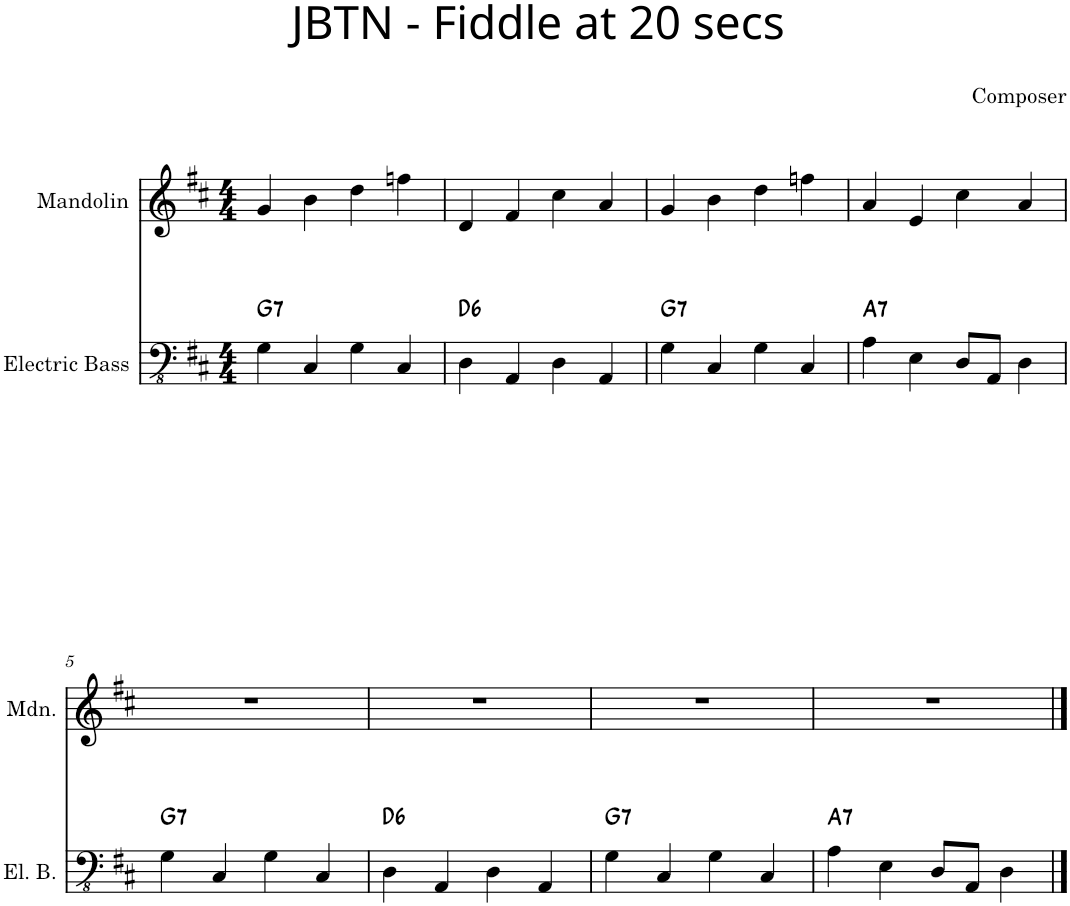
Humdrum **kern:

**kern	**harte	**kern
*part2	*part2	*part1
*staff2	*	*staff1
*I"Electric Bass	*	*I"Mandolin
*I'El. B.	*	*I'Mdn.
*clefFv4	*	*clefG2
*k[f#c#]	*	*k[f#c#]
*M4/4	*	*M4/4
=1	=1	=1
!	!LO:H:kt=7	!
4GG\	G:7	4g/
4CC#/	.	4b\
4GG\	.	4dd\
4CC#/	.	4ffn\
=2	=2	=2
!	!LO:H:kt=6	!
4DD\	D:maj6	4d/
4AAA/	.	4f#/
4DD\	.	4cc#\
4AAA/	.	4a/
=3	=3	=3
!	!LO:H:kt=7	!
4GG\	G:7	4g/
4CC#/	.	4b\
4GG\	.	4dd\
4CC#/	.	4ffn\
=4	=4	=4
!	!LO:H:kt=7	!
4AA\	A:7	4a/
4EE\	.	4e/
8DD/L	.	4cc#\
8AAA/J	.	.
4DD\	.	4a/
!!LO:LB:g=z
=5	=5	=5
!	!LO:H:kt=7	!
4GG\	G:7	1r
4CC#/	.	.
4GG\	.	.
4CC#/	.	.
=6	=6	=6
!	!LO:H:kt=6	!
4DD\	D:maj6	1r
4AAA/	.	.
4DD\	.	.
4AAA/	.	.
=7	=7	=7
!	!LO:H:kt=7	!
4GG\	G:7	1r
4CC#/	.	.
4GG\	.	.
4CC#/	.	.
=8	=8	=8
!	!LO:H:kt=7	!
4AA\	A:7	1r
4EE\	.	.
8DD/L	.	.
8AAA/J	.	.
4DD\	.	.
==	==	==
*-	*-	*-
